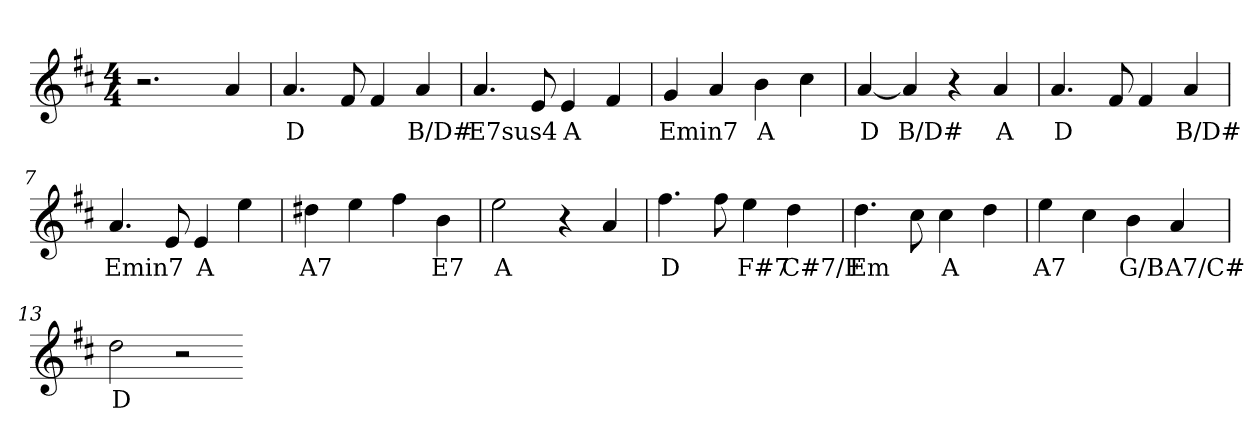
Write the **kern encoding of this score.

**kern	**text
*part1	*part1
*staff1	*staff1
*clefG2	*
*k[f#c#]	*
*M4/4	*
=1	=1
2.r	.
4a	.
=2	=2
4.a	D
8f#	.
4f#	.
4a	B/D#
=3	=3
4.a	E7sus4
8e	.
4e	A
4f#	.
=4	=4
4g	Emin7
4a	.
4b	A
4cc#	.
=5	=5
[4a	D
4a]	B/D#
4r	.
4a	A
=6	=6
4.a	D
8f#	.
4f#	.
4a	B/D#
=7	=7
4.a	Emin7
8e	.
4e	A
4ee	.
=8	=8
4dd#X	A7
4ee	.
4ff#	.
4b	E7
=9	=9
2ee	A
4r	.
4a	.
=10	=10
4.ff#	D
8ff#	.
4ee	F#7
4dd	C#7/F
=11	=11
4.dd	Em
8cc#	.
4cc#	A
4dd	.
=12	=12
4ee	A7
4cc#	.
4b	G/B
4a	A7/C#
=13	=13
2dd	D
2r	.
=-	=-
*-	*-
